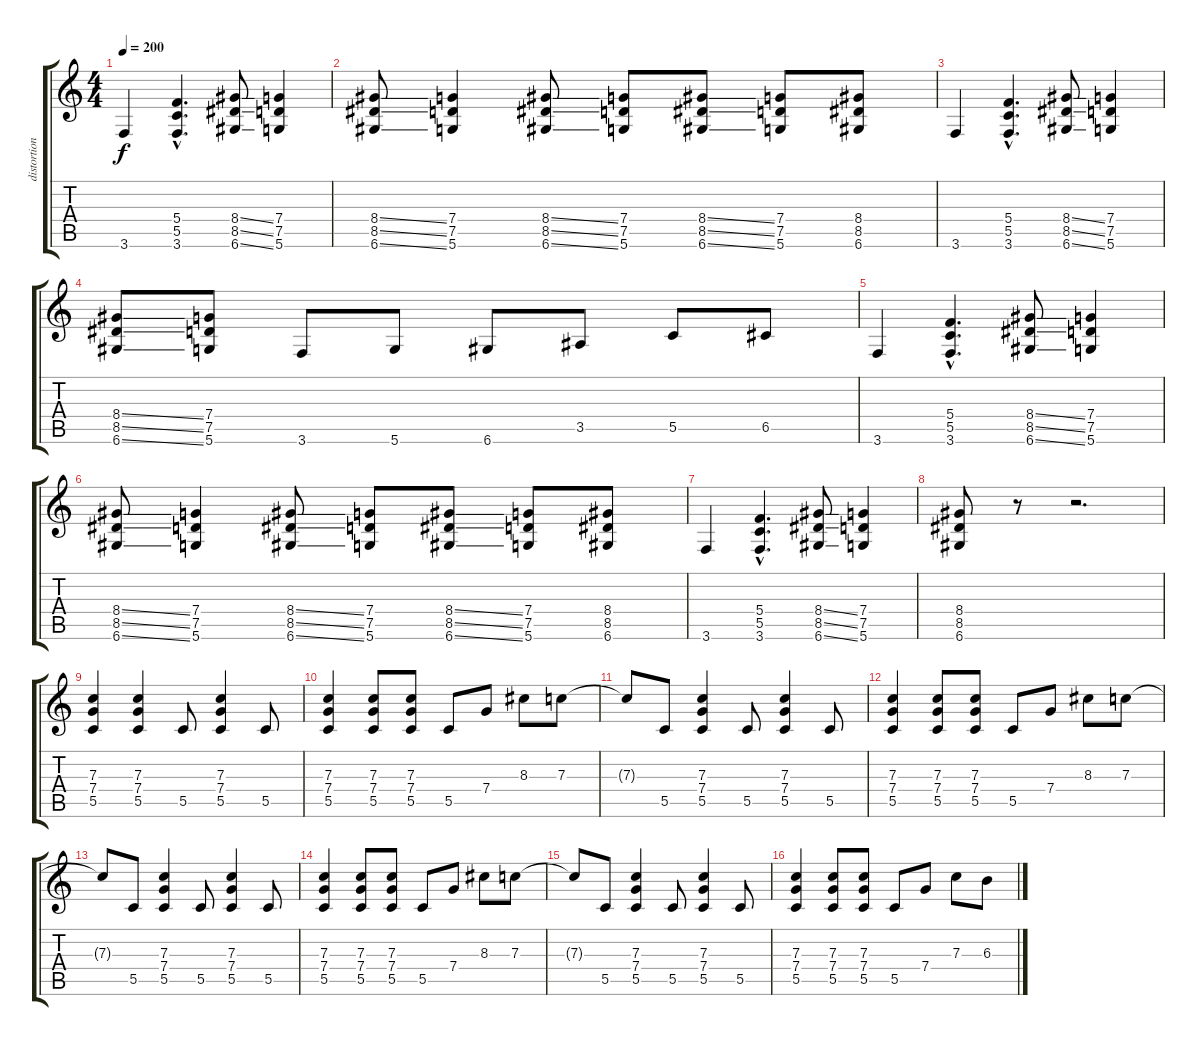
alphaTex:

\track ("distortion guitar" "distortion") {instrument distortionguitar}
\staff {score tabs}
\tuning (D4 A3 F3 C3 G2 D2) {hide}
\ts (4 4)
\tempo 200
\clef g2
\ks c
3.6.4{dy f} (5.4{hac} 5.5{hac} 3.6{hac}).4{d} (8.4{ss} 8.5{ss} 6.6{ss}).8 (7.4 7.5 5.6).4 |
(8.4{ss} 8.5{ss} 6.6{ss}).8 (7.4 7.5 5.6).4 (8.4{ss} 8.5{ss} 6.6{ss}).8 (7.4 7.5 5.6).8 (8.4{ss} 8.5{ss} 6.6{ss}).8 (7.4 7.5 5.6).8 (8.4 8.5 6.6).8 |
3.6.4 (5.4{hac} 5.5{hac} 3.6{hac}).4{d} (8.4{ss} 8.5{ss} 6.6{ss}).8 (7.4 7.5 5.6).4 |
(8.4{ss} 8.5{ss} 6.6{ss}).8 (7.4 7.5 5.6).8 3.6.8 5.6.8 6.6.8 3.5.8 5.5.8 6.5.8 |
3.6.4 (5.4{hac} 5.5{hac} 3.6{hac}).4{d} (8.4{ss} 8.5{ss} 6.6{ss}).8 (7.4 7.5 5.6).4 |
(8.4{ss} 8.5{ss} 6.6{ss}).8 (7.4 7.5 5.6).4 (8.4{ss} 8.5{ss} 6.6{ss}).8 (7.4 7.5 5.6).8 (8.4{ss} 8.5{ss} 6.6{ss}).8 (7.4 7.5 5.6).8 (8.4 8.5 6.6).8 |
3.6.4 (5.4{hac} 5.5{hac} 3.6{hac}).4{d} (8.4{ss} 8.5{ss} 6.6{ss}).8 (7.4 7.5 5.6).4 |
(8.4 8.5 6.6).8 r.8 r.2{d} |
(7.3 7.4 5.5).4 (7.3 7.4 5.5).4 5.5.8 (7.3 7.4 5.5).4 5.5.8 |
(7.3 7.4 5.5).4 (7.3 7.4 5.5).8 (7.3 7.4 5.5).8 5.5.8 7.4.8 8.3.8 7.3.8 |
7.3{t}.8 5.5.8 (7.3 7.4 5.5).4 5.5.8 (7.3 7.4 5.5).4 5.5.8 |
(7.3 7.4 5.5).4 (7.3 7.4 5.5).8 (7.3 7.4 5.5).8 5.5.8 7.4.8 8.3.8 7.3.8 |
7.3{t}.8 5.5.8 (7.3 7.4 5.5).4 5.5.8 (7.3 7.4 5.5).4 5.5.8 |
(7.3 7.4 5.5).4 (7.3 7.4 5.5).8 (7.3 7.4 5.5).8 5.5.8 7.4.8 8.3.8 7.3.8 |
7.3{t}.8 5.5.8 (7.3 7.4 5.5).4 5.5.8 (7.3 7.4 5.5).4 5.5.8 |
(7.3 7.4 5.5).4 (7.3 7.4 5.5).8 (7.3 7.4 5.5).8 5.5.8 7.4.8 7.3.8 6.3.8
